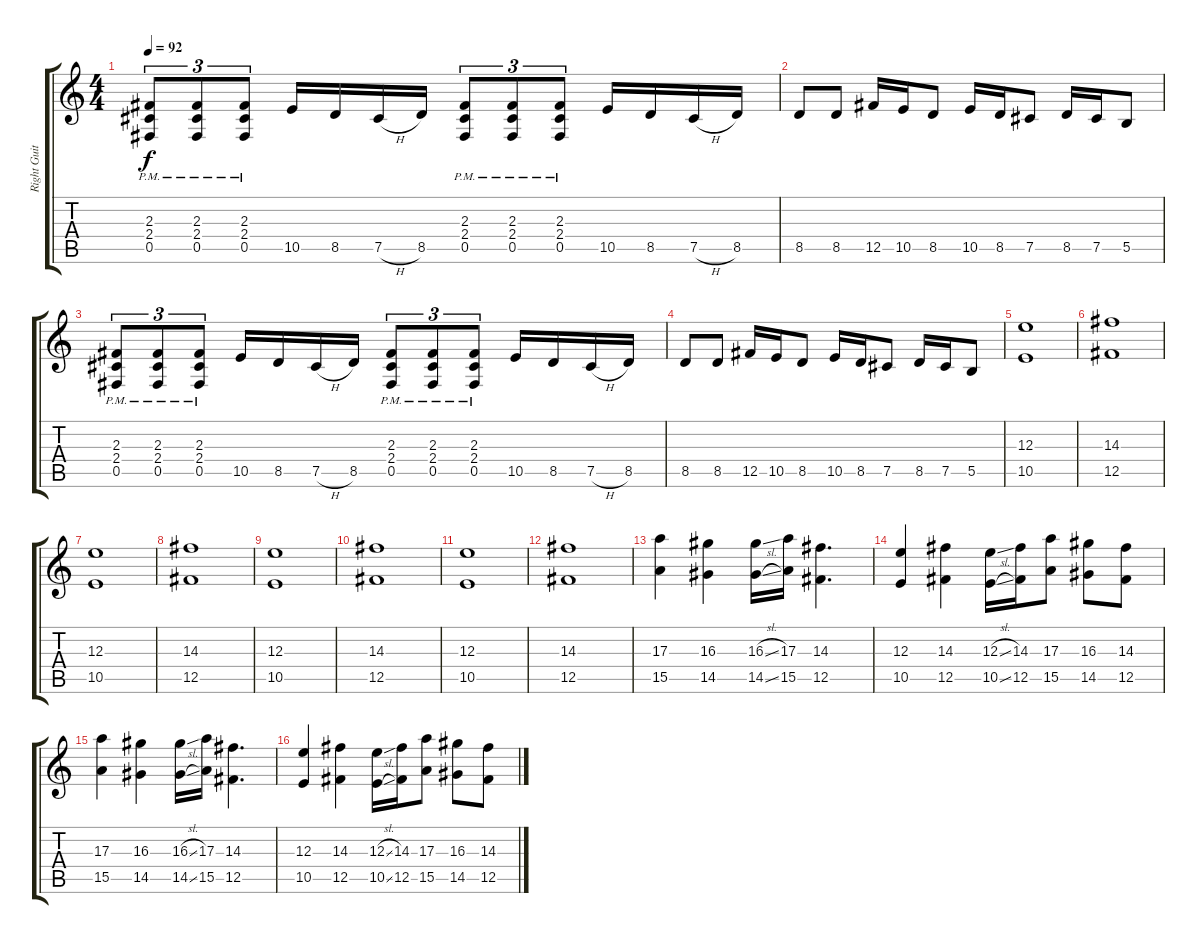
\track ("Right Guitar" "Right Guit") {instrument distortionguitar}
\staff {score tabs}
\tuning (Db4 Ab3 E3 B2 Gb2 B1) {hide}
\ts (4 4)
\tempo 92
\clef g2
\ks c
(2.3{pm} 2.4{pm} 0.5{pm}).8{tu (3 2) dy f} (2.3{pm} 2.4{pm} 0.5{pm}).8{tu (3 2)} (2.3{pm} 2.4{pm} 0.5{pm}).8{tu (3 2)} 10.5.16 8.5.16 7.5{h}.16 8.5.16 (2.3{pm} 2.4{pm} 0.5{pm}).8{tu (3 2)} (2.3{pm} 2.4{pm} 0.5{pm}).8{tu (3 2)} (2.3{pm} 2.4{pm} 0.5{pm}).8{tu (3 2)} 10.5.16 8.5.16 7.5{h}.16 8.5.16 |
8.5.8 8.5.8 12.5.16 10.5.16 8.5.8 10.5.16 8.5.16 7.5.8 8.5.16 7.5.16 5.5.8 |
(2.3{pm} 2.4{pm} 0.5{pm}).8{tu (3 2)} (2.3{pm} 2.4{pm} 0.5{pm}).8{tu (3 2)} (2.3{pm} 2.4{pm} 0.5{pm}).8{tu (3 2)} 10.5.16 8.5.16 7.5{h}.16 8.5.16 (2.3{pm} 2.4{pm} 0.5{pm}).8{tu (3 2)} (2.3{pm} 2.4{pm} 0.5{pm}).8{tu (3 2)} (2.3{pm} 2.4{pm} 0.5{pm}).8{tu (3 2)} 10.5.16 8.5.16 7.5{h}.16 8.5.16 |
8.5.8 8.5.8 12.5.16 10.5.16 8.5.8 10.5.16 8.5.16 7.5.8 8.5.16 7.5.16 5.5.8 |
(12.3 10.5).1 |
(14.3 12.5).1 |
(12.3 10.5).1 |
(14.3 12.5).1 |
(12.3 10.5).1 |
(14.3 12.5).1 |
(12.3 10.5).1 |
(14.3 12.5).1 |
(17.3 15.5).4 (16.3 14.5).4 (16.3{sl} 14.5{sl}).16 (17.3 15.5).16 (14.3 12.5).4{d} |
(12.3 10.5).4 (14.3 12.5).4 (12.3{sl} 10.5{sl}).16 (14.3 12.5).16 (17.3 15.5).8 (16.3 14.5).8 (14.3 12.5).8 |
(17.3 15.5).4 (16.3 14.5).4 (16.3{sl} 14.5{sl}).16 (17.3 15.5).16 (14.3 12.5).4{d} |
(12.3 10.5).4 (14.3 12.5).4 (12.3{sl} 10.5{sl}).16 (14.3 12.5).16 (17.3 15.5).8 (16.3 14.5).8 (14.3 12.5).8
